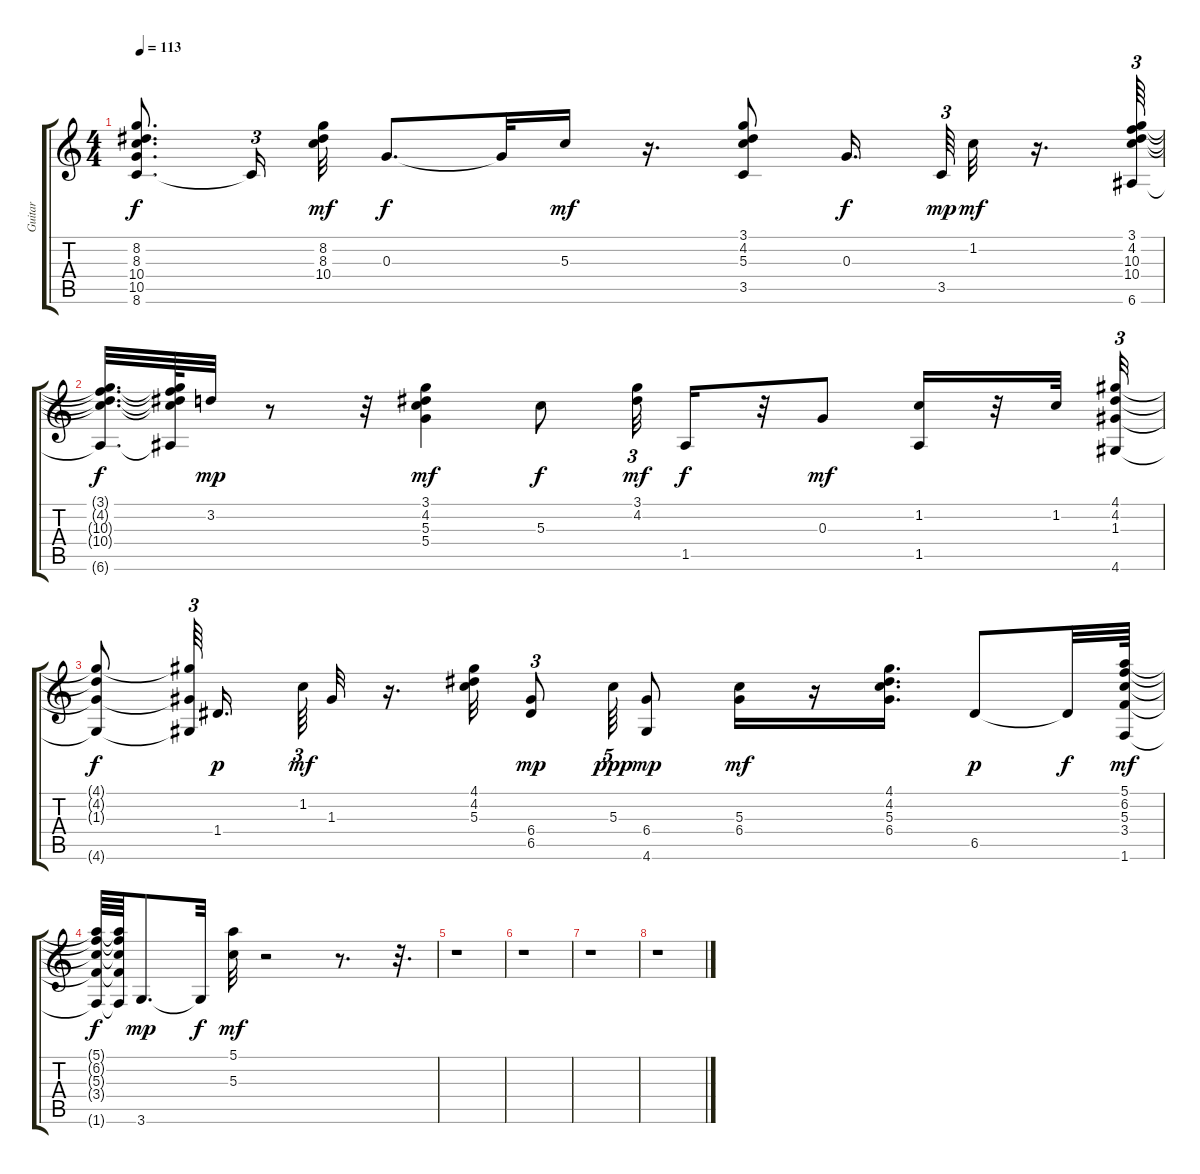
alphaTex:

\track ("Guitar" "Guitar") {instrument acousticguitarsteel}
\staff {score tabs}
\tuning (E4 B3 G3 D3 A2 E2) {hide}
\ts (4 4)
\tempo 113
\clef g2
\ks c
(8.2{t} 8.3{t} 10.4{t} 10.5{t} 8.6{t}).8{d dy f} 8.6{t}.16{tu (3 2)} (8.2 8.3 10.4).32{dy mf} 0.3.8{d dy f} 0.3{t}.32 5.3.16{dy mf} r.16{d} (3.1 4.2 5.3 3.5).8 0.3.16{d dy f} 3.5.64{tu (3 2) dy mp} 1.2.32{dy mf} r.16{d} (3.1 4.2 10.3 10.4 6.6).64{tu (3 2)} |
(3.1{t} 4.2{t} 10.3{t} 10.4{t} 6.6{t}).32{d dy f} (3.1{t} 4.2{t} 10.3{t} 10.4{t} 6.6{t}).64 3.2.32{dy mp} r.8 r.32 (3.1 4.2 5.3 5.4).4{dy mf} 5.3.8{dy f} (3.1 4.2).32{tu (3 2) dy mf} 1.5.16{dy f} r.32 0.3.8{dy mf} (1.2 1.5).16 r.32 1.2.32 (4.1 4.2 1.3 4.6).32{tu (3 2)} |
(4.1{t} 4.2{t} 1.3{t} 4.6{t}).8{dy f} (4.1{t} 1.3{t} 4.6{t}).64{tu (3 2)} 1.4.16{d dy p} 1.2.64{tu (3 2) dy mf} 1.3.32 r.16{d} (4.1 4.2 5.3).32 (6.4 6.5).8{tu (3 2) dy mp} 5.3.64{tu (5 4) dy ppp} (6.4 4.6).8{dy mp} (5.3 6.4).16{dy mf} r.16 (4.1 4.2 5.3 6.4).16{d} 6.5.8{dy p} 6.5{t}.32{dy f} (5.1 6.2 5.3 3.4 1.6).64{dy mf} |
(5.1{t} 6.2{t} 5.3{t} 3.4{t} 1.6{t}).64{dy f} (5.1{t} 6.2{t} 5.3{t} 3.4{t} 1.6{t}).64 3.6.8{d dy mp} 3.6{t}.32{dy f} (5.1 5.3).32{dy mf} r.2 r.8{d} r.32{d} |
r.1 |
r.1 |
r.1 |
r.1
